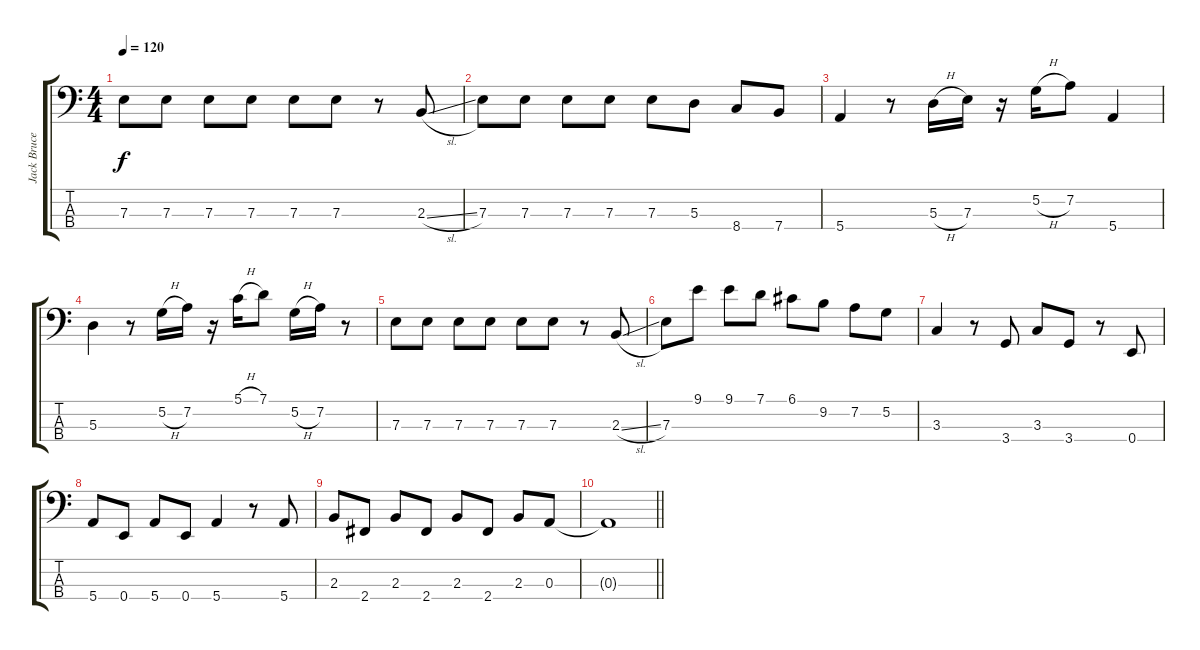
\track ("Jack Bruce Bass" "Jack Bruce") {instrument electricbasspick}
\staff {score tabs}
\tuning (G2 D2 A1 E1) {hide}
\ts (4 4)
\tempo 120
\clef f4
\ks c
7.3.8{dy f} 7.3.8 7.3.8 7.3.8 7.3.8 7.3.8 r.8 2.3{sl}.8 |
7.3.8 7.3.8 7.3.8 7.3.8 7.3.8 5.3.8 8.4.8 7.4.8 |
5.4.4 r.8 5.3{h}.16 7.3.16 r.16 5.2{h}.16 7.2.8 5.4.4 |
5.3.4 r.8 5.2{h}.16 7.2.16 r.16 5.1{h}.16 7.1.8 5.2{h}.16 7.2.16 r.8 |
7.3.8 7.3.8 7.3.8 7.3.8 7.3.8 7.3.8 r.8 2.3{sl}.8 |
7.3.8 9.1.8 9.1.8 7.1.8 6.1.8 9.2.8 7.2.8 5.2.8 |
3.3.4 r.8 3.4.8 3.3.8 3.4.8 r.8 0.4.8 |
5.4.8 0.4.8 5.4.8 0.4.8 5.4.4 r.8 5.4.8 |
2.3.8 2.4.8 2.3.8 2.4.8 2.3.8 2.4.8 2.3.8 0.3.8 |
\barLineRight lightlight
0.3{t}.1
